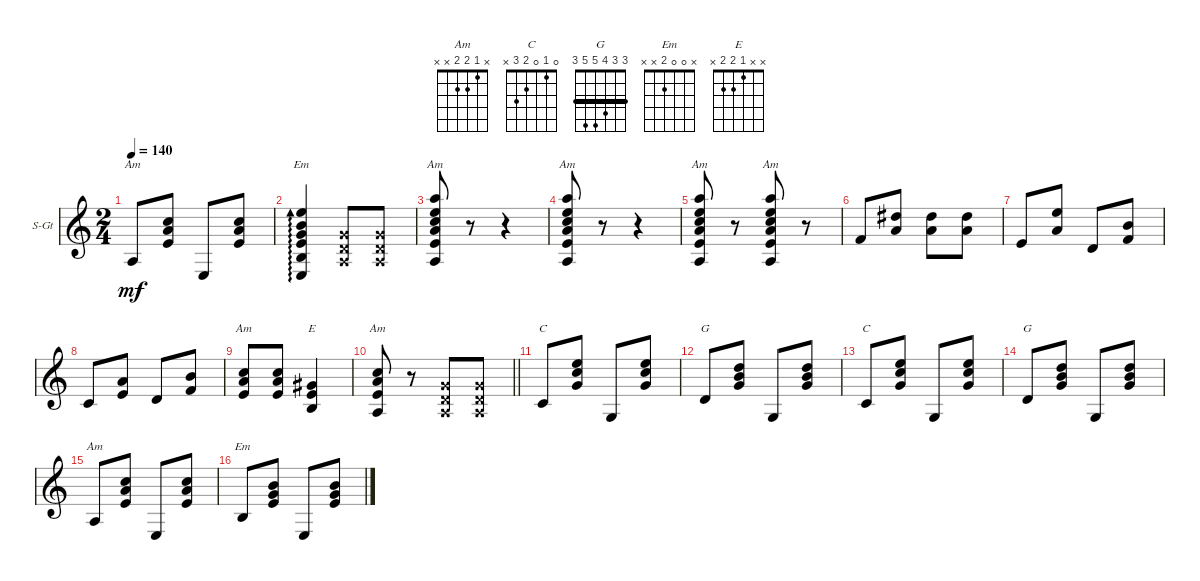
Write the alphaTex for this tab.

\defaultSystemsLayout 4
\bracketExtendMode groupsimilarinstruments
\firstSystemTrackNameOrientation horizontal
\otherSystemsTrackNameOrientation horizontal
\track ("Guitar 2" "S-Gt") {instrument acousticguitarsteel}
\staff {score}
\tuning (E4 B3 G3 D3 A2 E2)
\chord ("Am" 5 5 5 7 7 5) {firstfret 5 barre (5 5 5)}
\chord ("C" 0 1 0 2 3 x)
\chord ("G" 3 3 4 5 5 3) {barre (3 3)}
\chord ("Am" 0 1 2 2 0 x)
\chord ("Em" 0 0 0 2 2 0)
\chord ("Am" x 1 2 2 0 x)
\chord ("Em" x 0 0 2 x x)
\chord ("Am" x 1 2 2 x x)
\chord ("E" x x 1 2 2 x)
\ts (2 4)
\tempo 140
\clef g2
\ks c
0.5.8{ch "Am" dy mf} (2.4 2.3 1.2).8 0.6.8 (2.4 2.3 1.2).8 |
(0.6 2.5 2.4 0.3 0.2 0.1).4{ad 0 ch "Em"} (0.5{x} 0.4{x} 0.3{x}).8 (0.3{x} 0.4{x} 0.5{x}).8 |
(5.6 7.5 7.4 5.3 5.2 5.1).8{ch "Am"} r.8 r.4 |
(5.6 7.5 7.4 5.3 5.2 5.1).8{ch "Am"} r.8 r.4 |
(5.6 7.5 7.4 5.3 5.2 5.1).8{ch "Am"} r.8 (5.6 7.5 7.4 5.3 5.2 5.1).8{ch "Am"} r.8 |
3.4.8 (2.3 4.2).8 (2.3 4.2).8 (2.3 4.2).8 |
2.4.8 (2.3 5.2).8 5.5.8 (3.4 4.3).8 |
3.5.8 (2.4 2.3).8 5.5.8 (3.4 4.3).8 |
(2.4 2.3 1.2).8{ch "Am"} (2.4 2.3 1.2).8 (2.5 2.4 1.3).4{ch "E"} |
\barLineRight lightlight
(0.5 2.4 2.3 1.2).8{ch "Am"} r.8 (0.5{x} 0.4{x} 0.3{x}).8 (0.4{x} 0.5{x} 0.3{x}).8 |
3.5.8{ch "C"} (5.4 5.3 5.2).8 3.6.8 (5.4 5.3 5.2).8 |
5.5.8{ch "G"} (5.4 4.3 3.2).8 3.6.8 (5.4 4.3 3.2).8 |
3.5.8{ch "C"} (5.4 5.3 5.2).8 3.6.8 (5.4 5.3 5.2).8 |
5.5.8{ch "G"} (5.4 4.3 3.2).8 3.6.8 (5.4 4.3 3.2).8 |
0.5.8{ch "Am"} (2.4 2.3 1.2).8 0.6.8 (2.4 2.3 1.2).8 |
2.5.8{ch "Em"} (2.4 0.3 0.2).8 0.6.8 (2.4 0.3 0.2).8
